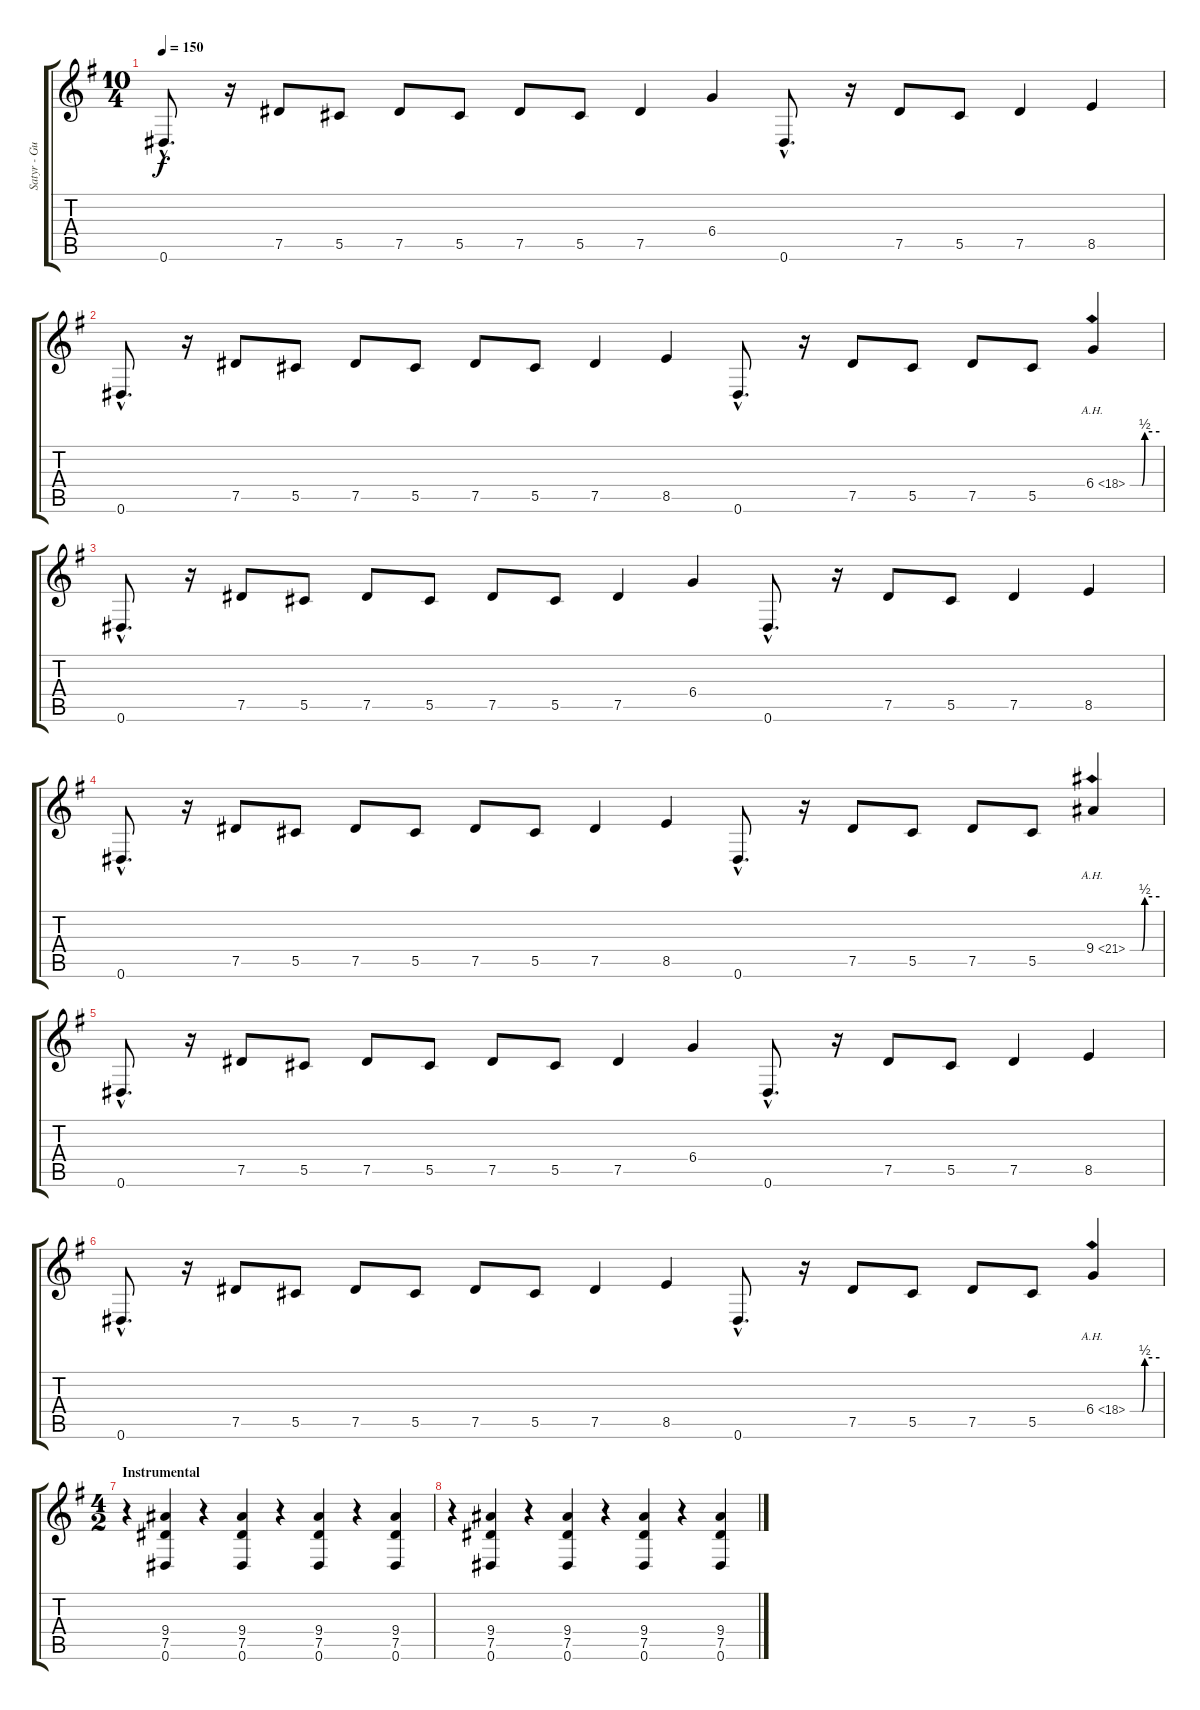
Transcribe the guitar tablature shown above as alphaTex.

\track ("Satyr - Guitar II" "Satyr - Gu") {instrument distortionguitar}
\staff {score tabs}
\tuning (Eb4 Bb3 Gb3 Db3 Ab2 Eb2) {hide}
\ts (10 4)
\tempo 150
\clef g2
\ks eminor
0.6{hac}.8{d dy f} r.16 7.5.8 5.5.8 7.5.8 5.5.8 7.5.8 5.5.8 7.5.4 6.4.4 0.6{hac}.8{d} r.16 7.5.8 5.5.8 7.5.4 8.5.4 |
0.6{hac}.8{d} r.16 7.5.8 5.5.8 7.5.8 5.5.8 7.5.8 5.5.8 7.5.4 8.5.4 0.6{hac}.8{d} r.16 7.5.8 5.5.8 7.5.8 5.5.8 6.4{be (custom 0 0 24 0 30 2 60 2) ah 12}.4 |
0.6{hac}.8{d} r.16 7.5.8 5.5.8 7.5.8 5.5.8 7.5.8 5.5.8 7.5.4 6.4.4 0.6{hac}.8{d} r.16 7.5.8 5.5.8 7.5.4 8.5.4 |
0.6{hac}.8{d} r.16 7.5.8 5.5.8 7.5.8 5.5.8 7.5.8 5.5.8 7.5.4 8.5.4 0.6{hac}.8{d} r.16 7.5.8 5.5.8 7.5.8 5.5.8 9.4{be (custom 0 0 24 0 30 2 60 2) ah 12}.4 |
0.6{hac}.8{d} r.16 7.5.8 5.5.8 7.5.8 5.5.8 7.5.8 5.5.8 7.5.4 6.4.4 0.6{hac}.8{d} r.16 7.5.8 5.5.8 7.5.4 8.5.4 |
0.6{hac}.8{d} r.16 7.5.8 5.5.8 7.5.8 5.5.8 7.5.8 5.5.8 7.5.4 8.5.4 0.6{hac}.8{d} r.16 7.5.8 5.5.8 7.5.8 5.5.8 6.4{be (custom 0 0 24 0 30 2 60 2) ah 12}.4 |
\ts (4 2)
\section ("" "Instrumental")
r.4 (9.4 7.5 0.6).4 r.4 (9.4 7.5 0.6).4 r.4 (9.4 7.5 0.6).4 r.4 (9.4 7.5 0.6).4 |
r.4 (9.4 7.5 0.6).4 r.4 (9.4 7.5 0.6).4 r.4 (9.4 7.5 0.6).4 r.4 (9.4 7.5 0.6).4
